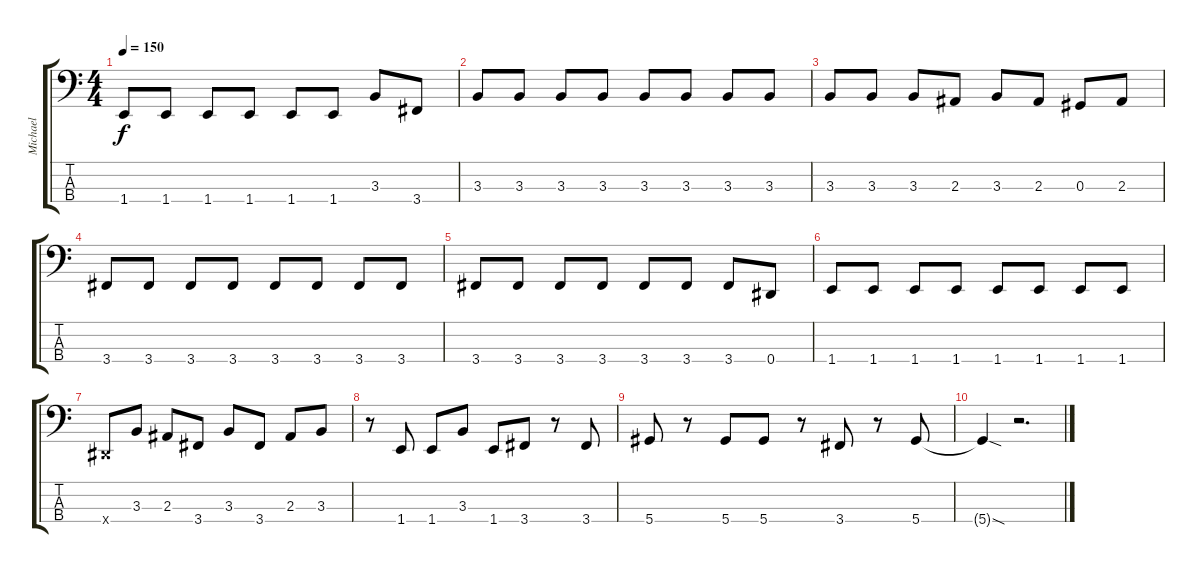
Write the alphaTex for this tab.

\track ("Michael" "Michael") {instrument electricbassfinger}
\staff {score tabs}
\tuning (Gb2 Db2 Ab1 Eb1) {hide}
\ts (4 4)
\tempo 150
\clef f4
\ks c
1.4.8{dy f} 1.4.8 1.4.8 1.4.8 1.4.8 1.4.8 3.3.8 3.4.8 |
3.3.8 3.3.8 3.3.8 3.3.8 3.3.8 3.3.8 3.3.8 3.3.8 |
3.3.8 3.3.8 3.3.8 2.3.8 3.3.8 2.3.8 0.3.8 2.3.8 |
3.4.8 3.4.8 3.4.8 3.4.8 3.4.8 3.4.8 3.4.8 3.4.8 |
3.4.8 3.4.8 3.4.8 3.4.8 3.4.8 3.4.8 3.4.8 0.4.8 |
1.4.8 1.4.8 1.4.8 1.4.8 1.4.8 1.4.8 1.4.8 1.4.8 |
0.4{x}.8 3.3.8 2.3.8 3.4.8 3.3.8 3.4.8 2.3.8 3.3.8 |
r.8 1.4.8 1.4.8 3.3.8 1.4.8 3.4.8 r.8 3.4.8 |
5.4.8 r.8 5.4.8 5.4.8 r.8 3.4.8 r.8 5.4.8 |
5.4{sod t}.4 r.2{d}
